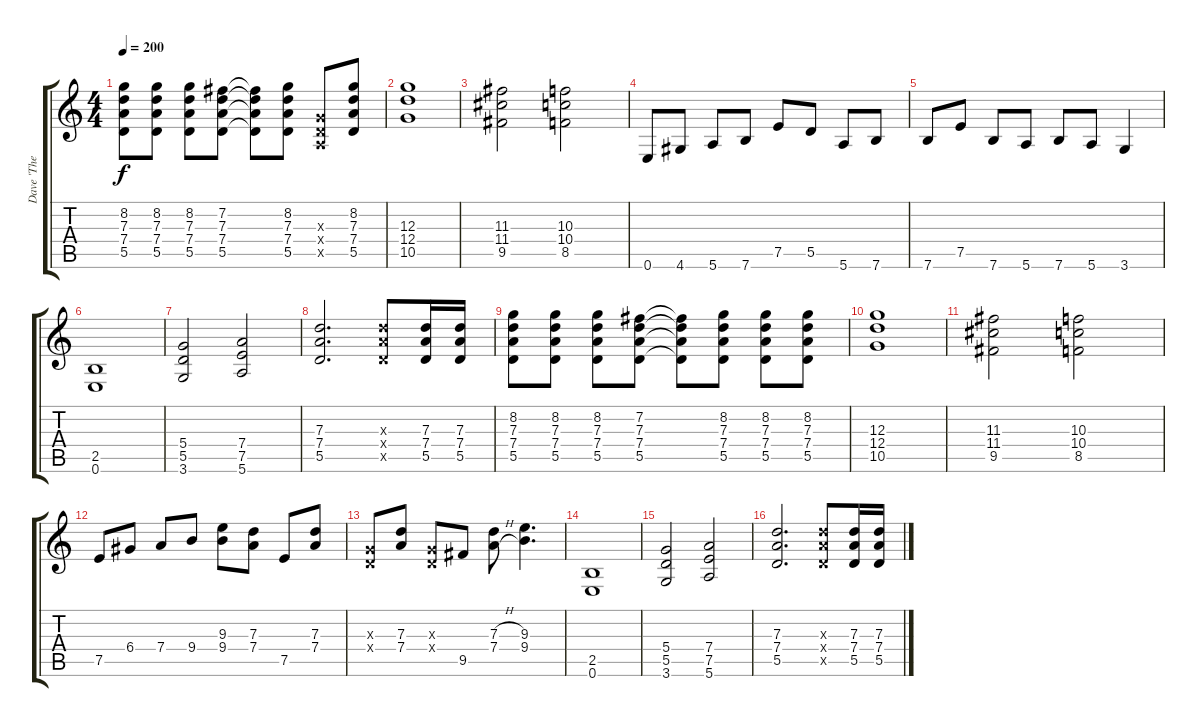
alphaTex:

\track ("Dave 'The Snake' Sabo - Rhytm" "Dave 'The ") {instrument distortionguitar}
\staff {score tabs}
\tuning (E4 B3 G3 D3 A2 E2) {hide}
\ts (4 4)
\tempo 200
\clef g2
\ks c
(8.2 7.3 7.4 5.5).8{dy f} (8.2 7.3 7.4 5.5).8 (8.2 7.3 7.4 5.5).8 (7.2 7.3 7.4 5.5).8 (7.2{t} 7.3{t} 7.4{t} 5.5{t}).8 (8.2 7.3 7.4 5.5).8 (0.3{x} 0.4{x} 0.5{x}).8 (8.2 7.3 7.4 5.5).8 |
(12.3 12.4 10.5).1 |
(11.3 11.4 9.5).2 (10.3 10.4 8.5).2 |
0.6.8 4.6.8 5.6.8 7.6.8 7.5.8 5.5.8 5.6.8 7.6.8 |
7.6.8 7.5.8 7.6.8 5.6.8 7.6.8 5.6.8 3.6.4 |
(2.5 0.6).1 |
(5.4 5.5 3.6).2 (7.4 7.5 5.6).2 |
(7.3 7.4 5.5).2{d} (7.3{x} 7.4{x} 5.5{x}).8 (7.3 7.4 5.5).16 (7.3 7.4 5.5).16 |
(8.2 7.3 7.4 5.5).8 (8.2 7.3 7.4 5.5).8 (8.2 7.3 7.4 5.5).8 (7.2 7.3 7.4 5.5).8 (7.2{t} 7.3{t} 7.4{t} 5.5{t}).8 (8.2 7.3 7.4 5.5).8 (8.2 7.3 7.4 5.5).8 (8.2 7.3 7.4 5.5).8 |
(12.3 12.4 10.5).1 |
(11.3 11.4 9.5).2 (10.3 10.4 8.5).2 |
7.5.8 6.4.8 7.4.8 9.4.8 (9.3 9.4).8 (7.3 7.4).8 7.5.8 (7.3 7.4).8 |
(0.3{x} 0.4{x}).8 (7.3 7.4).8 (0.3{x} 0.4{x}).8 9.5.8 (7.3{h} 7.4{h}).8 (9.3 9.4).4{d} |
(2.5 0.6).1 |
(5.4 5.5 3.6).2 (7.4 7.5 5.6).2 |
(7.3 7.4 5.5).2{d} (7.3{x} 7.4{x} 5.5{x}).8 (7.3 7.4 5.5).16 (7.3 7.4 5.5).16
